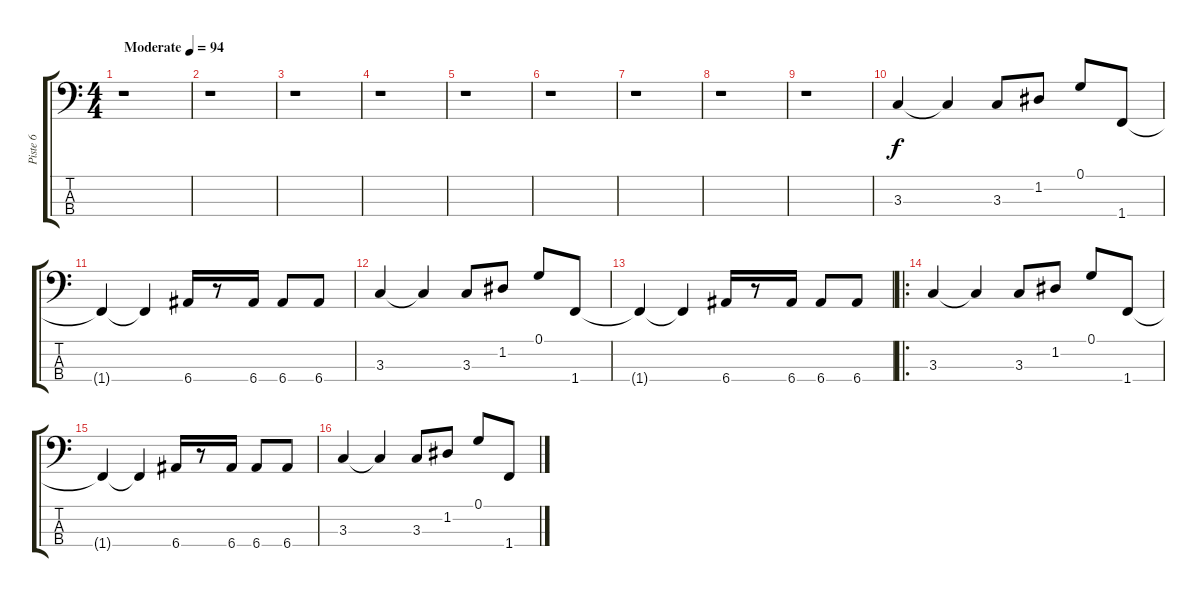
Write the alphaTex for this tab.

\track ("Piste 6" "Piste 6") {instrument electricbassfinger}
\staff {score tabs}
\tuning (G2 D2 A1 E1) {hide}
\ts (4 4)
\tempo (94 "Moderate")
\clef f4
\ks c
r.1{dy f instrument electricbassfinger} |
r.1 |
r.1 |
r.1 |
r.1 |
r.1 |
r.1 |
r.1 |
r.1 |
3.3.4 3.3{t}.4 3.3.8 1.2.8 0.1.8 1.4.8 |
1.4{t}.4 1.4{t}.4 6.4.16 r.8 6.4.16 6.4.8 6.4.8 |
3.3.4 3.3{t}.4 3.3.8 1.2.8 0.1.8 1.4.8 |
1.4{t}.4 1.4{t}.4 6.4.16 r.8 6.4.16 6.4.8 6.4.8 |
\ro
3.3.4 3.3{t}.4 3.3.8 1.2.8 0.1.8 1.4.8 |
1.4{t}.4 1.4{t}.4 6.4.16 r.8 6.4.16 6.4.8 6.4.8 |
3.3.4 3.3{t}.4 3.3.8 1.2.8 0.1.8 1.4.8
